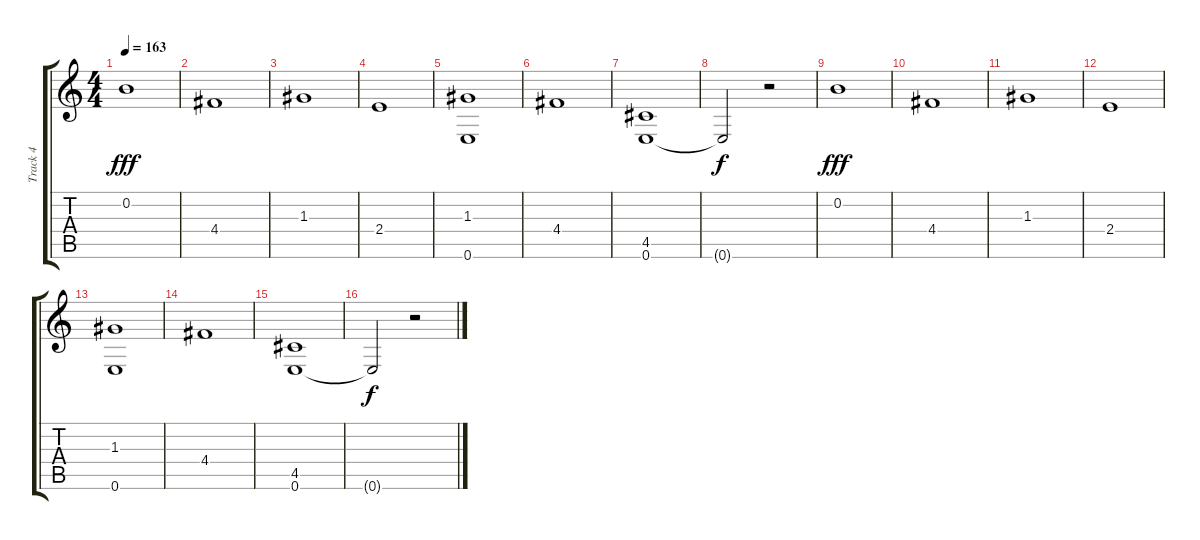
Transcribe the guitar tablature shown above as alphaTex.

\track ("Track 4" "Track 4") {instrument electricbasspick}
\staff {score tabs}
\tuning (E4 B3 G3 D3 A2 E2) {hide}
\ts (4 4)
\tempo 163
\clef g2
\ks c
0.2.1{dy fff} |
4.4.1 |
1.3.1 |
2.4.1 |
(1.3 0.6).1 |
4.4.1 |
(4.5 0.6).1 |
0.6{t}.2{dy f} r.2 |
0.2.1{dy fff} |
4.4.1 |
1.3.1 |
2.4.1 |
(1.3 0.6).1 |
4.4.1 |
(4.5 0.6).1 |
0.6{t}.2{dy f} r.2
